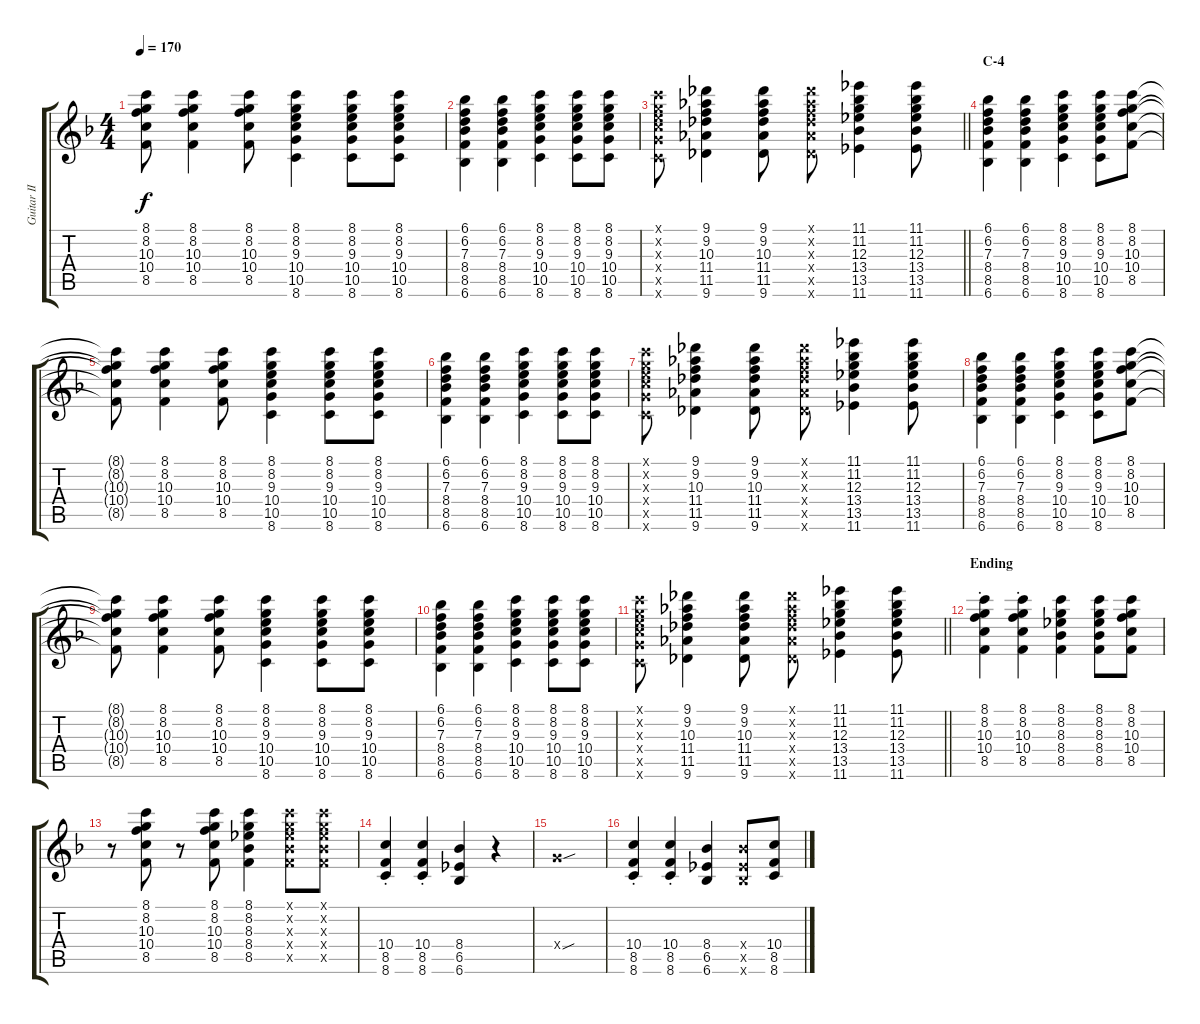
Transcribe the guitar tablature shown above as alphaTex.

\track ("Guitar II" "Guitar II") {instrument distortionguitar}
\staff {score tabs}
\tuning (E4 B3 G3 D3 A2 E2) {hide}
\ts (4 4)
\tempo 170
\clef g2
\ks f
(8.1{t} 8.2{t} 10.3{t} 10.4{t} 8.5{t}).8{dy f} (8.1 8.2 10.3 10.4 8.5).4 (8.1 8.2 10.3 10.4 8.5).8 (8.1 8.2 9.3 10.4 10.5 8.6).4 (8.1 8.2 9.3 10.4 10.5 8.6).8 (8.1 8.2 9.3 10.4 10.5 8.6).8 |
(6.1 6.2 7.3 8.4 8.5 6.6).4 (6.1 6.2 7.3 8.4 8.5 6.6).4 (8.1 8.2 9.3 10.4 10.5 8.6).4 (8.1 8.2 9.3 10.4 10.5 8.6).8 (8.1 8.2 9.3 10.4 10.5 8.6).8 |
\barLineRight lightlight
(8.1{x} 8.2{x} 9.3{x} 10.4{x} 10.5{x} 8.6{x}).8 (9.1 9.2 10.3 11.4 11.5 9.6).4 (9.1 9.2 10.3 11.4 11.5 9.6).8 (9.1{x} 9.2{x} 10.3{x} 11.4{x} 11.5{x} 9.6{x}).8 (11.1 11.2 12.3 13.4 13.5 11.6).4 (11.1 11.2 12.3 13.4 13.5 11.6).8 |
\section ("" "C-4")
(6.1 6.2 7.3 8.4 8.5 6.6).4 (6.1 6.2 7.3 8.4 8.5 6.6).4 (8.1 8.2 9.3 10.4 10.5 8.6).4 (8.1 8.2 9.3 10.4 10.5 8.6).8 (8.1 8.2 10.3 10.4 8.5).8 |
(8.1{t} 8.2{t} 10.3{t} 10.4{t} 8.5{t}).8 (8.1 8.2 10.3 10.4 8.5).4 (8.1 8.2 10.3 10.4 8.5).8 (8.1 8.2 9.3 10.4 10.5 8.6).4 (8.1 8.2 9.3 10.4 10.5 8.6).8 (8.1 8.2 9.3 10.4 10.5 8.6).8 |
(6.1 6.2 7.3 8.4 8.5 6.6).4 (6.1 6.2 7.3 8.4 8.5 6.6).4 (8.1 8.2 9.3 10.4 10.5 8.6).4 (8.1 8.2 9.3 10.4 10.5 8.6).8 (8.1 8.2 9.3 10.4 10.5 8.6).8 |
(8.1{x} 8.2{x} 9.3{x} 10.4{x} 10.5{x} 8.6{x}).8 (9.1 9.2 10.3 11.4 11.5 9.6).4 (9.1 9.2 10.3 11.4 11.5 9.6).8 (9.1{x} 9.2{x} 10.3{x} 11.4{x} 11.5{x} 9.6{x}).8 (11.1 11.2 12.3 13.4 13.5 11.6).4 (11.1 11.2 12.3 13.4 13.5 11.6).8 |
(6.1 6.2 7.3 8.4 8.5 6.6).4 (6.1 6.2 7.3 8.4 8.5 6.6).4 (8.1 8.2 9.3 10.4 10.5 8.6).4 (8.1 8.2 9.3 10.4 10.5 8.6).8 (8.1 8.2 10.3 10.4 8.5).8 |
(8.1{t} 8.2{t} 10.3{t} 10.4{t} 8.5{t}).8 (8.1 8.2 10.3 10.4 8.5).4 (8.1 8.2 10.3 10.4 8.5).8 (8.1 8.2 9.3 10.4 10.5 8.6).4 (8.1 8.2 9.3 10.4 10.5 8.6).8 (8.1 8.2 9.3 10.4 10.5 8.6).8 |
(6.1 6.2 7.3 8.4 8.5 6.6).4 (6.1 6.2 7.3 8.4 8.5 6.6).4 (8.1 8.2 9.3 10.4 10.5 8.6).4 (8.1 8.2 9.3 10.4 10.5 8.6).8 (8.1 8.2 9.3 10.4 10.5 8.6).8 |
\barLineRight lightlight
(8.1{x} 8.2{x} 9.3{x} 10.4{x} 10.5{x} 8.6{x}).8 (9.1 9.2 10.3 11.4 11.5 9.6).4 (9.1 9.2 10.3 11.4 11.5 9.6).8 (9.1{x} 9.2{x} 10.3{x} 11.4{x} 11.5{x} 9.6{x}).8 (11.1 11.2 12.3 13.4 13.5 11.6).4 (11.1 11.2 12.3 13.4 13.5 11.6).8 |
\section ("" "Ending")
(8.1{st} 8.2{st} 10.3{st} 10.4{st} 8.5{st}).4 (8.1{st} 8.2{st} 10.3{st} 10.4{st} 8.5{st}).4 (8.1 8.2 8.3 8.4 8.5).4 (8.1 8.2 8.3 8.4 8.5).8 (8.1 8.2 10.3 10.4 8.5).8 |
r.8 (8.1 8.2 10.3 10.4 8.5).8 r.8 (8.1 8.2 10.3 10.4 8.5).8 (8.1 8.2 8.3 8.4 8.5).4 (8.1{x} 8.2{x} 8.3{x} 8.4{x} 8.5{x}).8 (8.1{x} 8.2{x} 8.3{x} 8.4{x} 8.5{x}).8 |
(10.4{st} 8.5{st} 8.6{st}).4 (10.4{st} 8.5{st} 8.6{st}).4 (8.4 6.5 6.6).4 r.4 |
5.4{sou x}.1 |
(10.4{st} 8.5{st} 8.6{st}).4 (10.4{st} 8.5{st} 8.6{st}).4 (8.4 6.5 6.6).4 (8.4{x} 6.5{x} 6.6{x}).8 (10.4 8.5 8.6).8
